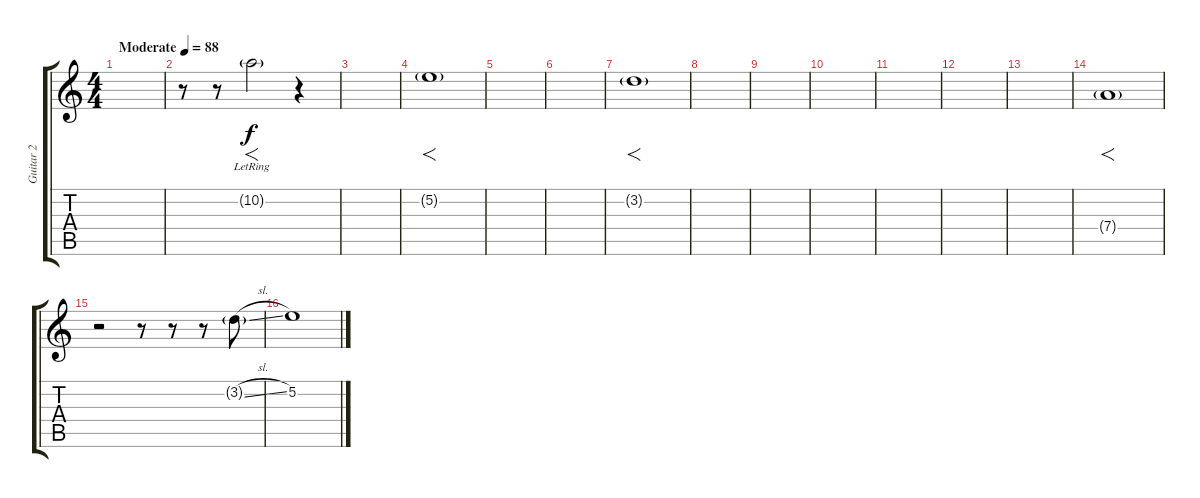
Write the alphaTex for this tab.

\track ("Guitar 2" "Guitar 2") {instrument electricguitarclean}
\staff {score tabs}
\tuning (E4 B3 G3 D3 A2 E2) {hide}
\ts (4 4)
\tempo (88 "Moderate")
\clef g2
\ks c
|
r.8{volume 16} r.8 10.2{g lr}.2{f} r.4 |
|
5.2{g}.1{f} |
|
|
3.2{g}.1{f} |
|
|
|
|
|
|
7.4{g}.1{f} |
r.2 r.8 r.8 r.8 3.2{sl g}.8 |
5.2.1{dy f}
